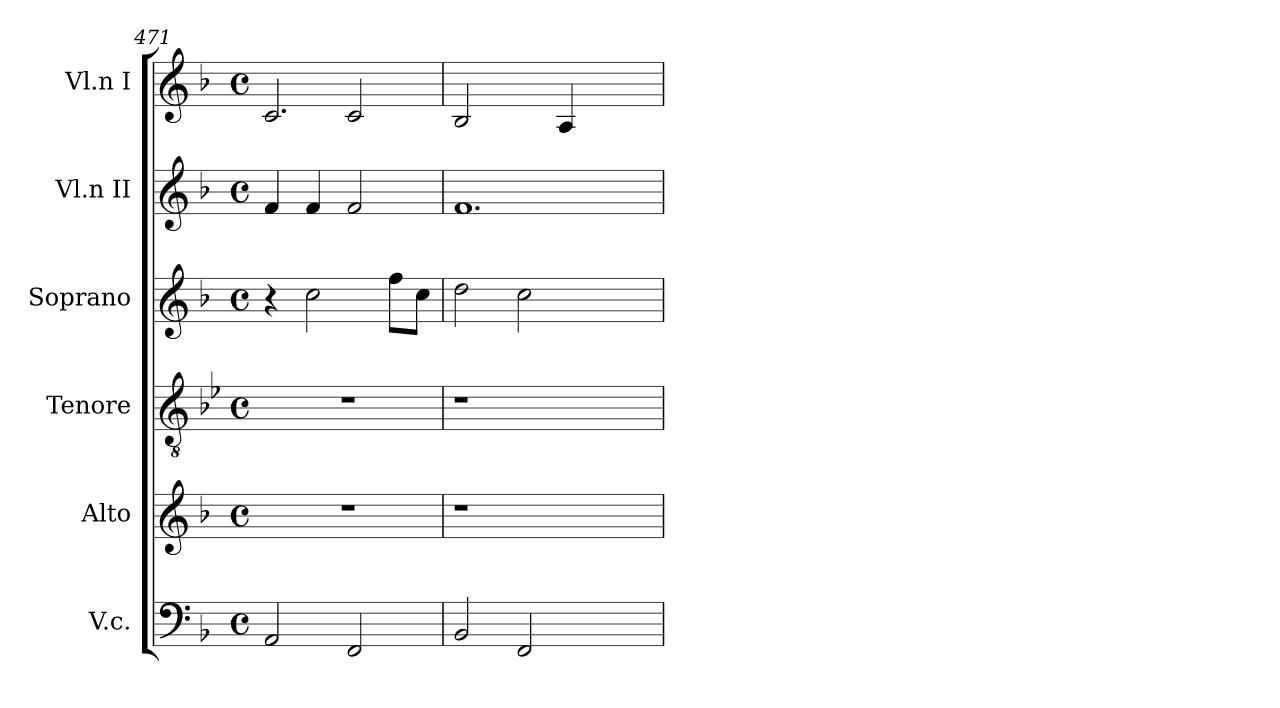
**kern	**kern	**kern	**kern	**kern	**kern
*part6	*part5	*part4	*part3	*part2	*part1
*staff6	*staff5	*staff4	*staff3	*staff2	*staff1
*I"V.c.	*I"Alto	*I"Tenore	*I"Soprano	*I"Vl.n II	*I"Vl.n I
*I'V.c.	*I'Alto	*I'Tenore	*I'Soprano	*I'Vl.n II	*I'Vl.n I
*clefF4	*clefG2	*clefGv2	*clefG2	*clefG2	*clefG2
*k[b-]	*k[b-]	*k[b-e-]	*k[b-]	*k[b-]	*k[b-]
*F:	*F:	*B-:	*F:	*F:	*F:
*M4/4	*M4/4	*M4/4	*M4/4	*M4/4	*M4/4
*met(c)	*met(c)	*met(c)	*met(c)	*met(c)	*met(c)
=471	=471	=471	=471	=471	=471
*	*	*	*	*	*^
2AA/	1r	1r	4r	4f/	2.c/	2ryy
.	.	.	2cc\	4f/	.	.
2FF/	.	.	.	2f/	.	2c/
.	.	.	8ff\L	.	4ryy	.
.	.	.	8cc\J	.	.	.
*	*	*	*	*	*v	*v
=472	=472	=472	=472	=472	=472
2BB-/	1r	1r	2dd\	1.f	2B-/
2FF/	.	.	2cc\	.	4ryy
.	.	.	.	.	4A/
2ryy	2ryy	2ryy	2ryy	.	2ryy
=	=	=	=	=	=
*-	*-	*-	*-	*-	*-
